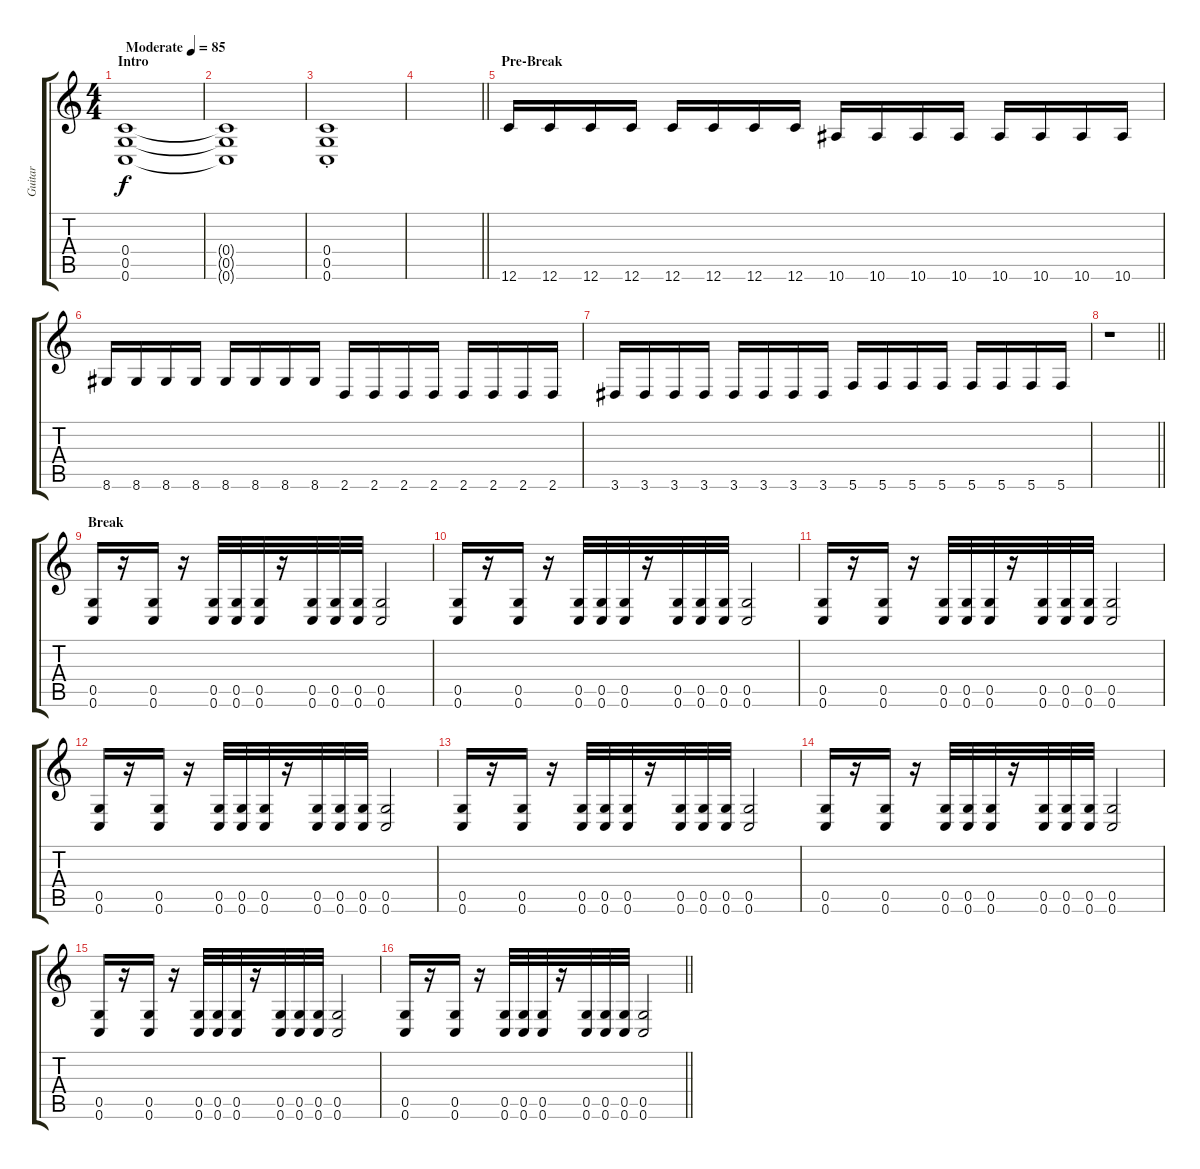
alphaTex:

\track ("Guitar" "Guitar") {instrument distortionguitar}
\staff {score tabs}
\tuning (D4 A3 F3 C3 G2 C2) {hide}
\ts (4 4)
\section ("" "Intro")
\tempo (85 "Moderate")
\clef g2
\ks c
(0.4 0.5 0.6).1{dy f instrument distortionguitar} |
(0.4{t} 0.5{t} 0.6{t}).1 |
(0.4{st} 0.5{st} 0.6{st}).1 |
\barLineRight lightlight
|
\section ("" "Pre-Break")
12.6.16 12.6.16 12.6.16 12.6.16 12.6.16 12.6.16 12.6.16 12.6.16 10.6.16 10.6.16 10.6.16 10.6.16 10.6.16 10.6.16 10.6.16 10.6.16 |
8.6.16 8.6.16 8.6.16 8.6.16 8.6.16 8.6.16 8.6.16 8.6.16 2.6.16 2.6.16 2.6.16 2.6.16 2.6.16 2.6.16 2.6.16 2.6.16 |
3.6.16 3.6.16 3.6.16 3.6.16 3.6.16 3.6.16 3.6.16 3.6.16 5.6.16 5.6.16 5.6.16 5.6.16 5.6.16 5.6.16 5.6.16 5.6.16 |
\barLineRight lightlight
r.1 |
\section ("" "Break")
(0.5 0.6).16 r.16 (0.5 0.6).16 r.16 (0.5 0.6).32 (0.5 0.6).32 (0.5 0.6).32 r.16 (0.5 0.6).32 (0.5 0.6).32 (0.5 0.6).32 (0.5 0.6).2 |
(0.5 0.6).16 r.16 (0.5 0.6).16 r.16 (0.5 0.6).32 (0.5 0.6).32 (0.5 0.6).32 r.16 (0.5 0.6).32 (0.5 0.6).32 (0.5 0.6).32 (0.5 0.6).2 |
(0.5 0.6).16 r.16 (0.5 0.6).16 r.16 (0.5 0.6).32 (0.5 0.6).32 (0.5 0.6).32 r.16 (0.5 0.6).32 (0.5 0.6).32 (0.5 0.6).32 (0.5 0.6).2 |
(0.5 0.6).16 r.16 (0.5 0.6).16 r.16 (0.5 0.6).32 (0.5 0.6).32 (0.5 0.6).32 r.16 (0.5 0.6).32 (0.5 0.6).32 (0.5 0.6).32 (0.5 0.6).2 |
(0.5 0.6).16 r.16 (0.5 0.6).16 r.16 (0.5 0.6).32 (0.5 0.6).32 (0.5 0.6).32 r.16 (0.5 0.6).32 (0.5 0.6).32 (0.5 0.6).32 (0.5 0.6).2 |
(0.5 0.6).16 r.16 (0.5 0.6).16 r.16 (0.5 0.6).32 (0.5 0.6).32 (0.5 0.6).32 r.16 (0.5 0.6).32 (0.5 0.6).32 (0.5 0.6).32 (0.5 0.6).2 |
(0.5 0.6).16 r.16 (0.5 0.6).16 r.16 (0.5 0.6).32 (0.5 0.6).32 (0.5 0.6).32 r.16 (0.5 0.6).32 (0.5 0.6).32 (0.5 0.6).32 (0.5 0.6).2 |
\barLineRight lightlight
(0.5 0.6).16 r.16 (0.5 0.6).16 r.16 (0.5 0.6).32 (0.5 0.6).32 (0.5 0.6).32 r.16 (0.5 0.6).32 (0.5 0.6).32 (0.5 0.6).32 (0.5 0.6).2
